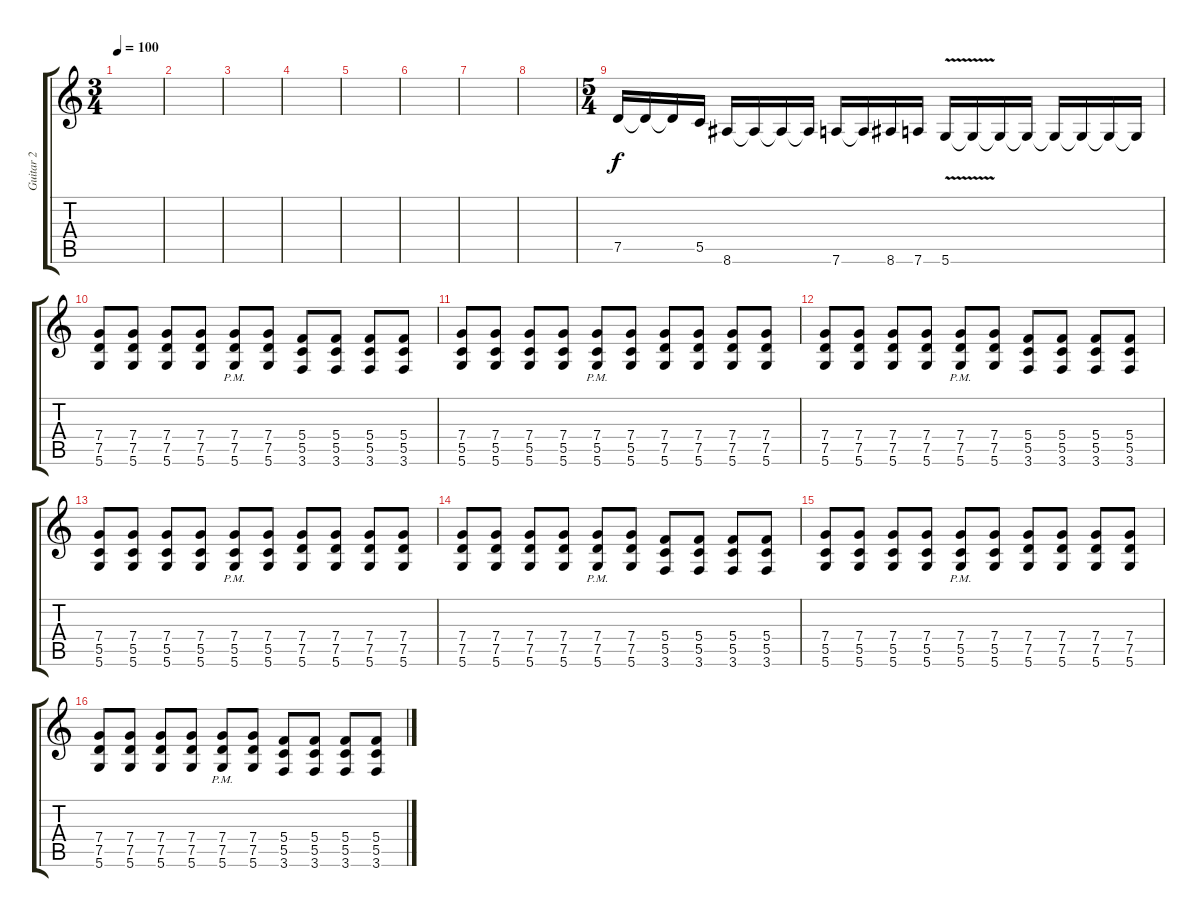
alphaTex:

\track ("Guitar 2" "Guitar 2") {instrument distortionguitar}
\staff {score tabs}
\tuning (D4 A3 F3 C3 G2 D2) {hide}
\ts (3 4)
\tempo 100
\clef g2
\ks c
|
|
|
|
|
|
|
|
\ts (5 4)
7.5.16{instrument distortionguitar} 7.5{t}.16 7.5{t}.16 5.5.16 8.6.16 8.6{t}.16 8.6{t}.16 8.6{t}.16 7.6.16 7.6{t}.16 8.6.16 7.6.16 5.6{v}.16 5.6{t}.16 5.6{t}.16 5.6{t}.16 5.6{t}.16 5.6{t}.16 5.6{t}.16 5.6{t}.16 |
(7.4 7.5 5.6).8 (7.4 7.5 5.6).8 (7.4 7.5 5.6).8 (7.4 7.5 5.6).8 (7.4{pm} 7.5{pm} 5.6{pm}).8 (7.4 7.5 5.6).8 (5.4 5.5 3.6).8 (5.4 5.5 3.6).8 (5.4 5.5 3.6).8 (5.4 5.5 3.6).8 |
(7.4 5.5 5.6).8 (7.4 5.5 5.6).8 (7.4 5.5 5.6).8 (7.4 5.5 5.6).8 (7.4{pm} 5.5{pm} 5.6{pm}).8 (7.4 5.5 5.6).8 (7.4 7.5 5.6).8 (7.4 7.5 5.6).8 (7.4 7.5 5.6).8 (7.4 7.5 5.6).8 |
(7.4 7.5 5.6).8 (7.4 7.5 5.6).8 (7.4 7.5 5.6).8 (7.4 7.5 5.6).8 (7.4{pm} 7.5{pm} 5.6{pm}).8 (7.4 7.5 5.6).8 (5.4 5.5 3.6).8 (5.4 5.5 3.6).8 (5.4 5.5 3.6).8 (5.4 5.5 3.6).8 |
(7.4 5.5 5.6).8 (7.4 5.5 5.6).8 (7.4 5.5 5.6).8 (7.4 5.5 5.6).8 (7.4{pm} 5.5{pm} 5.6{pm}).8 (7.4 5.5 5.6).8 (7.4 7.5 5.6).8 (7.4 7.5 5.6).8 (7.4 7.5 5.6).8 (7.4 7.5 5.6).8 |
(7.4 7.5 5.6).8 (7.4 7.5 5.6).8 (7.4 7.5 5.6).8 (7.4 7.5 5.6).8 (7.4{pm} 7.5{pm} 5.6{pm}).8 (7.4 7.5 5.6).8 (5.4 5.5 3.6).8 (5.4 5.5 3.6).8 (5.4 5.5 3.6).8 (5.4 5.5 3.6).8 |
(7.4 5.5 5.6).8 (7.4 5.5 5.6).8 (7.4 5.5 5.6).8 (7.4 5.5 5.6).8 (7.4{pm} 5.5{pm} 5.6{pm}).8 (7.4 5.5 5.6).8 (7.4 7.5 5.6).8 (7.4 7.5 5.6).8 (7.4 7.5 5.6).8 (7.4 7.5 5.6).8 |
(7.4 7.5 5.6).8 (7.4 7.5 5.6).8 (7.4 7.5 5.6).8 (7.4 7.5 5.6).8 (7.4{pm} 7.5{pm} 5.6{pm}).8 (7.4 7.5 5.6).8 (5.4 5.5 3.6).8 (5.4 5.5 3.6).8 (5.4 5.5 3.6).8 (5.4 5.5 3.6).8
